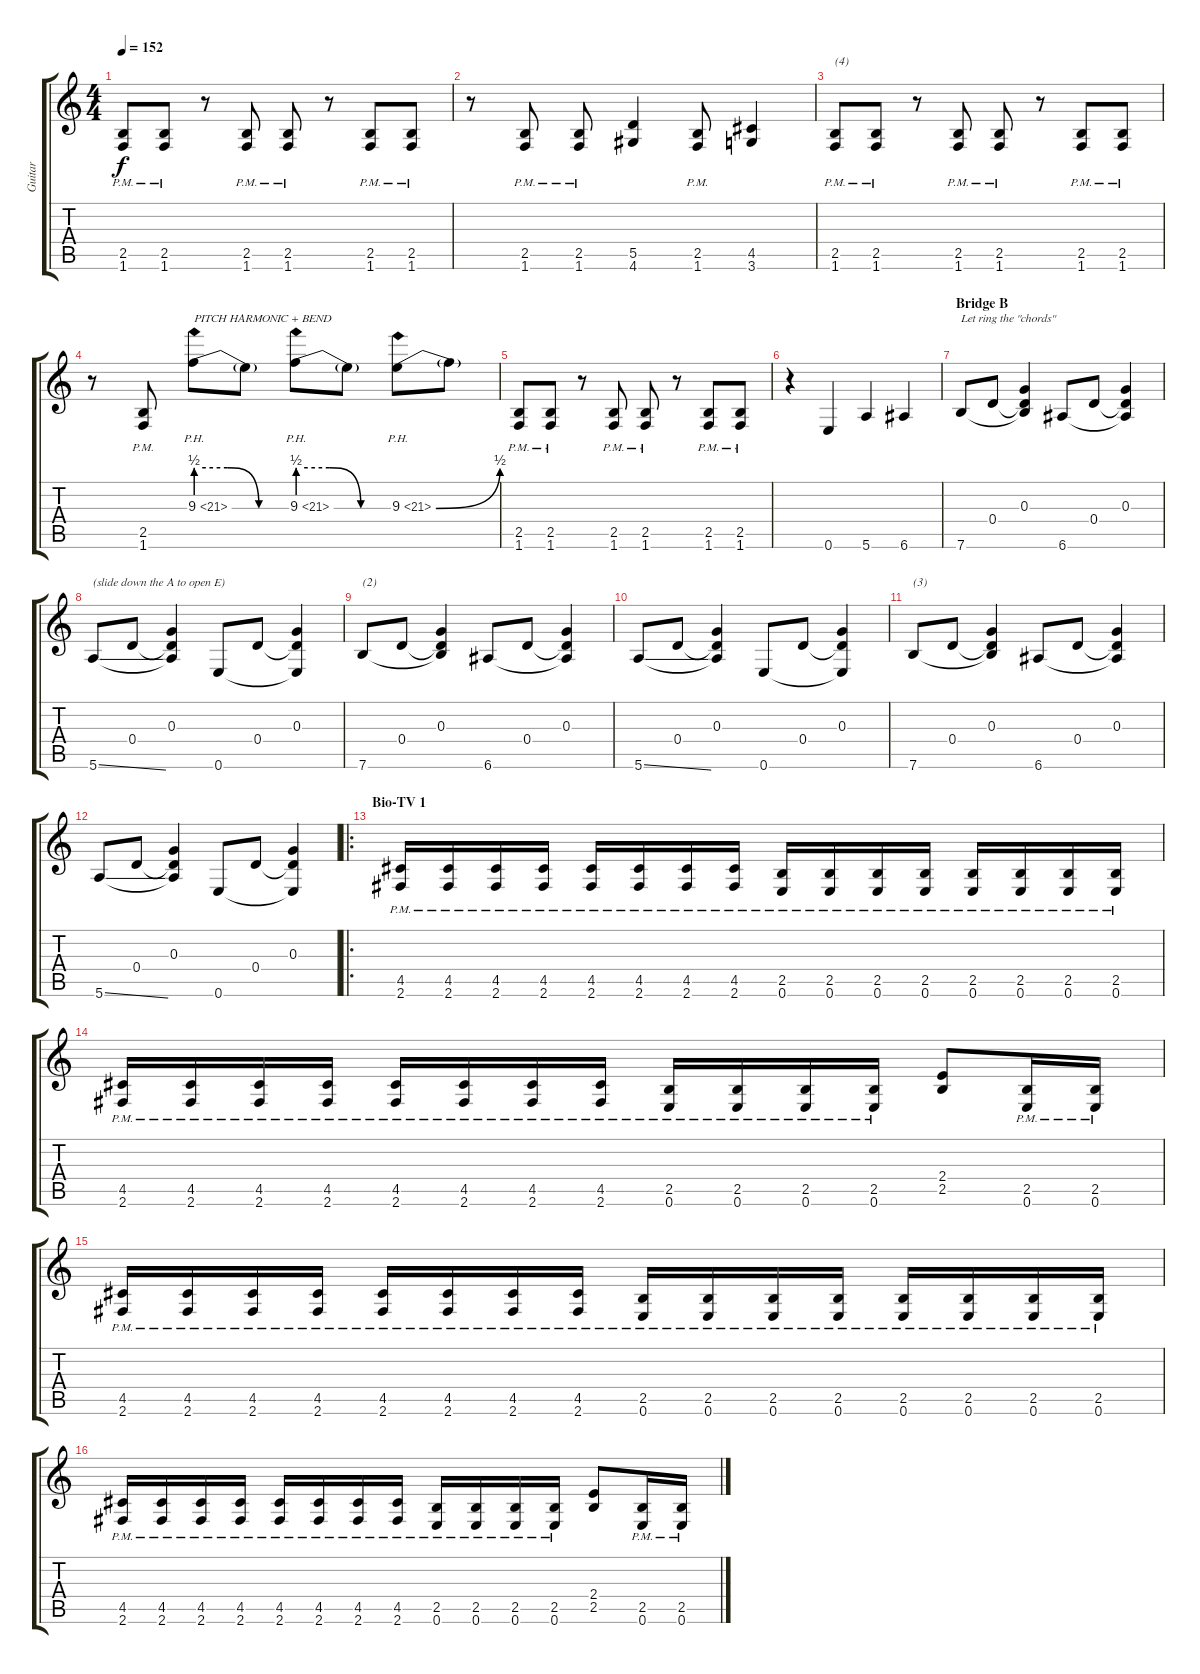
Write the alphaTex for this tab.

\track ("Guitar" "Guitar") {instrument distortionguitar}
\staff {score tabs}
\tuning (E4 B3 G3 D3 A2 E2) {hide}
\ts (4 4)
\tempo 152
\clef g2
\ks c
(2.5{pm} 1.6{pm}).8{dy f instrument distortionguitar} (2.5{pm} 1.6{pm}).8 r.8 (2.5{pm} 1.6{pm}).8 (2.5{pm} 1.6{pm}).8 r.8 (2.5{pm} 1.6{pm}).8 (2.5{pm} 1.6{pm}).8 |
r.8 (2.5{pm} 1.6{pm}).8 (2.5{pm} 1.6{pm}).8 (5.5 4.6).4 (2.5{pm} 1.6{pm}).8 (4.5 3.6).4 |
(2.5{pm} 1.6{pm}).8{txt "(4)"} (2.5{pm} 1.6{pm}).8 r.8 (2.5{pm} 1.6{pm}).8 (2.5{pm} 1.6{pm}).8 r.8 (2.5{pm} 1.6{pm}).8 (2.5{pm} 1.6{pm}).8 |
r.8 (2.5{pm} 1.6{pm}).8 9.3{be (custom 0 2 20 2 40 0 60 0) ph 12}.8{txt "PITCH HARMONIC + BEND" instrument guitarharmonics} 9.3{t}.8 9.3{be (custom 0 2 20 2 40 0 60 0) ph 12}.8 9.3{t}.8 9.3{be (bend 0 0 60 2) ph 12}.8 9.3{t}.8 |
(2.5{pm} 1.6{pm}).8{instrument distortionguitar} (2.5{pm} 1.6{pm}).8 r.8 (2.5{pm} 1.6{pm}).8 (2.5{pm} 1.6{pm}).8 r.8 (2.5{pm} 1.6{pm}).8 (2.5{pm} 1.6{pm}).8 |
r.4 0.6.4 5.6.4 6.6.4 |
\section ("" "Bridge B")
7.6.8{txt "Let ring the \"chords\""} 0.4.8 (0.3 0.4{t} 7.6{t}).4 6.6.8 0.4.8 (0.3 0.4{t} 6.6{t}).4 |
5.6{ss}.8{txt "(slide down the A to open E)"} 0.4.8 (0.3 0.4{t} 5.6{t}).4 0.6.8 0.4.8 (0.3 0.4{t} 0.6{t}).4 |
7.6.8{txt "(2)"} 0.4.8 (0.3 0.4{t} 7.6{t}).4 6.6.8 0.4.8 (0.3 0.4{t} 6.6{t}).4 |
5.6{ss}.8 0.4.8 (0.3 0.4{t} 5.6{t}).4 0.6.8 0.4.8 (0.3 0.4{t} 0.6{t}).4 |
7.6.8{txt "(3)"} 0.4.8 (0.3 0.4{t} 7.6{t}).4 6.6.8 0.4.8 (0.3 0.4{t} 6.6{t}).4 |
5.6{ss}.8 0.4.8 (0.3 0.4{t} 5.6{t}).4 0.6.8 0.4.8 (0.3 0.4{t} 0.6{t}).4 |
\ro
\section ("" "Bio-TV 1")
(4.5{pm} 2.6{pm}).16 (4.5{pm} 2.6{pm}).16 (4.5{pm} 2.6{pm}).16 (4.5{pm} 2.6{pm}).16 (4.5{pm} 2.6{pm}).16 (4.5{pm} 2.6{pm}).16 (4.5{pm} 2.6{pm}).16 (4.5{pm} 2.6{pm}).16 (2.5{pm} 0.6{pm}).16 (2.5{pm} 0.6{pm}).16 (2.5{pm} 0.6{pm}).16 (2.5{pm} 0.6{pm}).16 (2.5{pm} 0.6{pm}).16 (2.5{pm} 0.6{pm}).16 (2.5{pm} 0.6{pm}).16 (2.5{pm} 0.6{pm}).16 |
(4.5{pm} 2.6{pm}).16 (4.5{pm} 2.6{pm}).16 (4.5{pm} 2.6{pm}).16 (4.5{pm} 2.6{pm}).16 (4.5{pm} 2.6{pm}).16 (4.5{pm} 2.6{pm}).16 (4.5{pm} 2.6{pm}).16 (4.5{pm} 2.6{pm}).16 (2.5{pm} 0.6{pm}).16 (2.5{pm} 0.6{pm}).16 (2.5{pm} 0.6{pm}).16 (2.5{pm} 0.6{pm}).16 (2.4 2.5).8 (2.5{pm} 0.6{pm}).16 (2.5{pm} 0.6{pm}).16 |
(4.5{pm} 2.6{pm}).16 (4.5{pm} 2.6{pm}).16 (4.5{pm} 2.6{pm}).16 (4.5{pm} 2.6{pm}).16 (4.5{pm} 2.6{pm}).16 (4.5{pm} 2.6{pm}).16 (4.5{pm} 2.6{pm}).16 (4.5{pm} 2.6{pm}).16 (2.5{pm} 0.6{pm}).16 (2.5{pm} 0.6{pm}).16 (2.5{pm} 0.6{pm}).16 (2.5{pm} 0.6{pm}).16 (2.5{pm} 0.6{pm}).16 (2.5{pm} 0.6{pm}).16 (2.5{pm} 0.6{pm}).16 (2.5{pm} 0.6{pm}).16 |
(4.5{pm} 2.6{pm}).16 (4.5{pm} 2.6{pm}).16 (4.5{pm} 2.6{pm}).16 (4.5{pm} 2.6{pm}).16 (4.5{pm} 2.6{pm}).16 (4.5{pm} 2.6{pm}).16 (4.5{pm} 2.6{pm}).16 (4.5{pm} 2.6{pm}).16 (2.5{pm} 0.6{pm}).16 (2.5{pm} 0.6{pm}).16 (2.5{pm} 0.6{pm}).16 (2.5{pm} 0.6{pm}).16 (2.4 2.5).8 (2.5{pm} 0.6{pm}).16 (2.5{pm} 0.6{pm}).16
